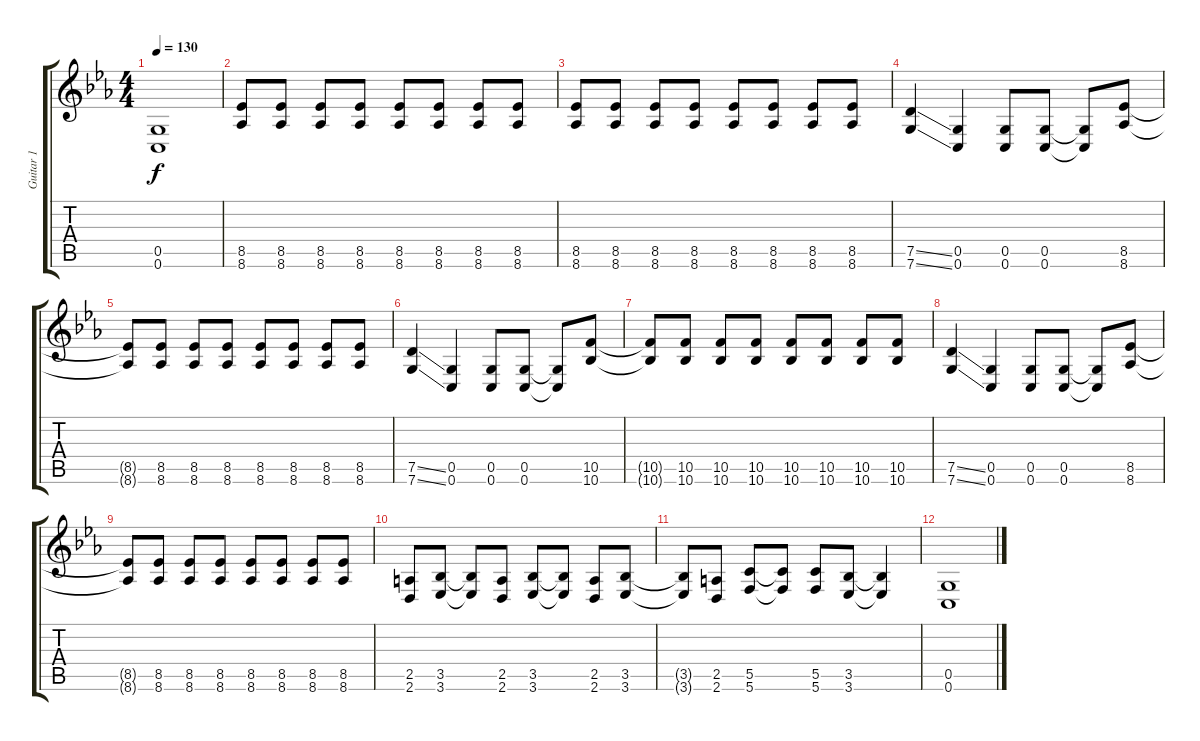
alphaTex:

\track ("Guitar 1" "Guitar 1") {instrument distortionguitar}
\staff {score tabs}
\tuning (E4 C4 G3 C3 G2 C2) {hide}
\ts (4 4)
\tempo 130
\clef g2
\ks cminor
(0.5 0.6).1{dy f} |
(8.5 8.6).8 (8.5 8.6).8 (8.5 8.6).8 (8.5 8.6).8 (8.5 8.6).8 (8.5 8.6).8 (8.5 8.6).8 (8.5 8.6).8 |
(8.5 8.6).8 (8.5 8.6).8 (8.5 8.6).8 (8.5 8.6).8 (8.5 8.6).8 (8.5 8.6).8 (8.5 8.6).8 (8.5 8.6).8 |
(7.5{ss} 7.6{ss}).4 (0.5 0.6).4 (0.5 0.6).8 (0.5 0.6).8 (0.5{t} 0.6{t}).8 (8.5 8.6).8 |
(8.5{t} 8.6{t}).8 (8.5 8.6).8 (8.5 8.6).8 (8.5 8.6).8 (8.5 8.6).8 (8.5 8.6).8 (8.5 8.6).8 (8.5 8.6).8 |
(7.5{ss} 7.6{ss}).4 (0.5 0.6).4 (0.5 0.6).8 (0.5 0.6).8 (0.5{t} 0.6{t}).8 (10.5 10.6).8 |
(10.5{t} 10.6{t}).8 (10.5 10.6).8 (10.5 10.6).8 (10.5 10.6).8 (10.5 10.6).8 (10.5 10.6).8 (10.5 10.6).8 (10.5 10.6).8 |
(7.5{ss} 7.6{ss}).4 (0.5 0.6).4 (0.5 0.6).8 (0.5 0.6).8 (0.5{t} 0.6{t}).8 (8.5 8.6).8 |
(8.5{t} 8.6{t}).8 (8.5 8.6).8 (8.5 8.6).8 (8.5 8.6).8 (8.5 8.6).8 (8.5 8.6).8 (8.5 8.6).8 (8.5 8.6).8 |
(2.5 2.6).8 (3.5 3.6).8 (3.5{t} 3.6{t}).8 (2.5 2.6).8 (3.5 3.6).8 (3.5{t} 3.6{t}).8 (2.5 2.6).8 (3.5 3.6).8 |
(3.5{t} 3.6{t}).8 (2.5 2.6).8 (5.5 5.6).8 (5.5{t} 5.6{t}).8 (5.5 5.6).8 (3.5 3.6).8 (3.5{t} 3.6{t}).4 |
(0.5 0.6).1
